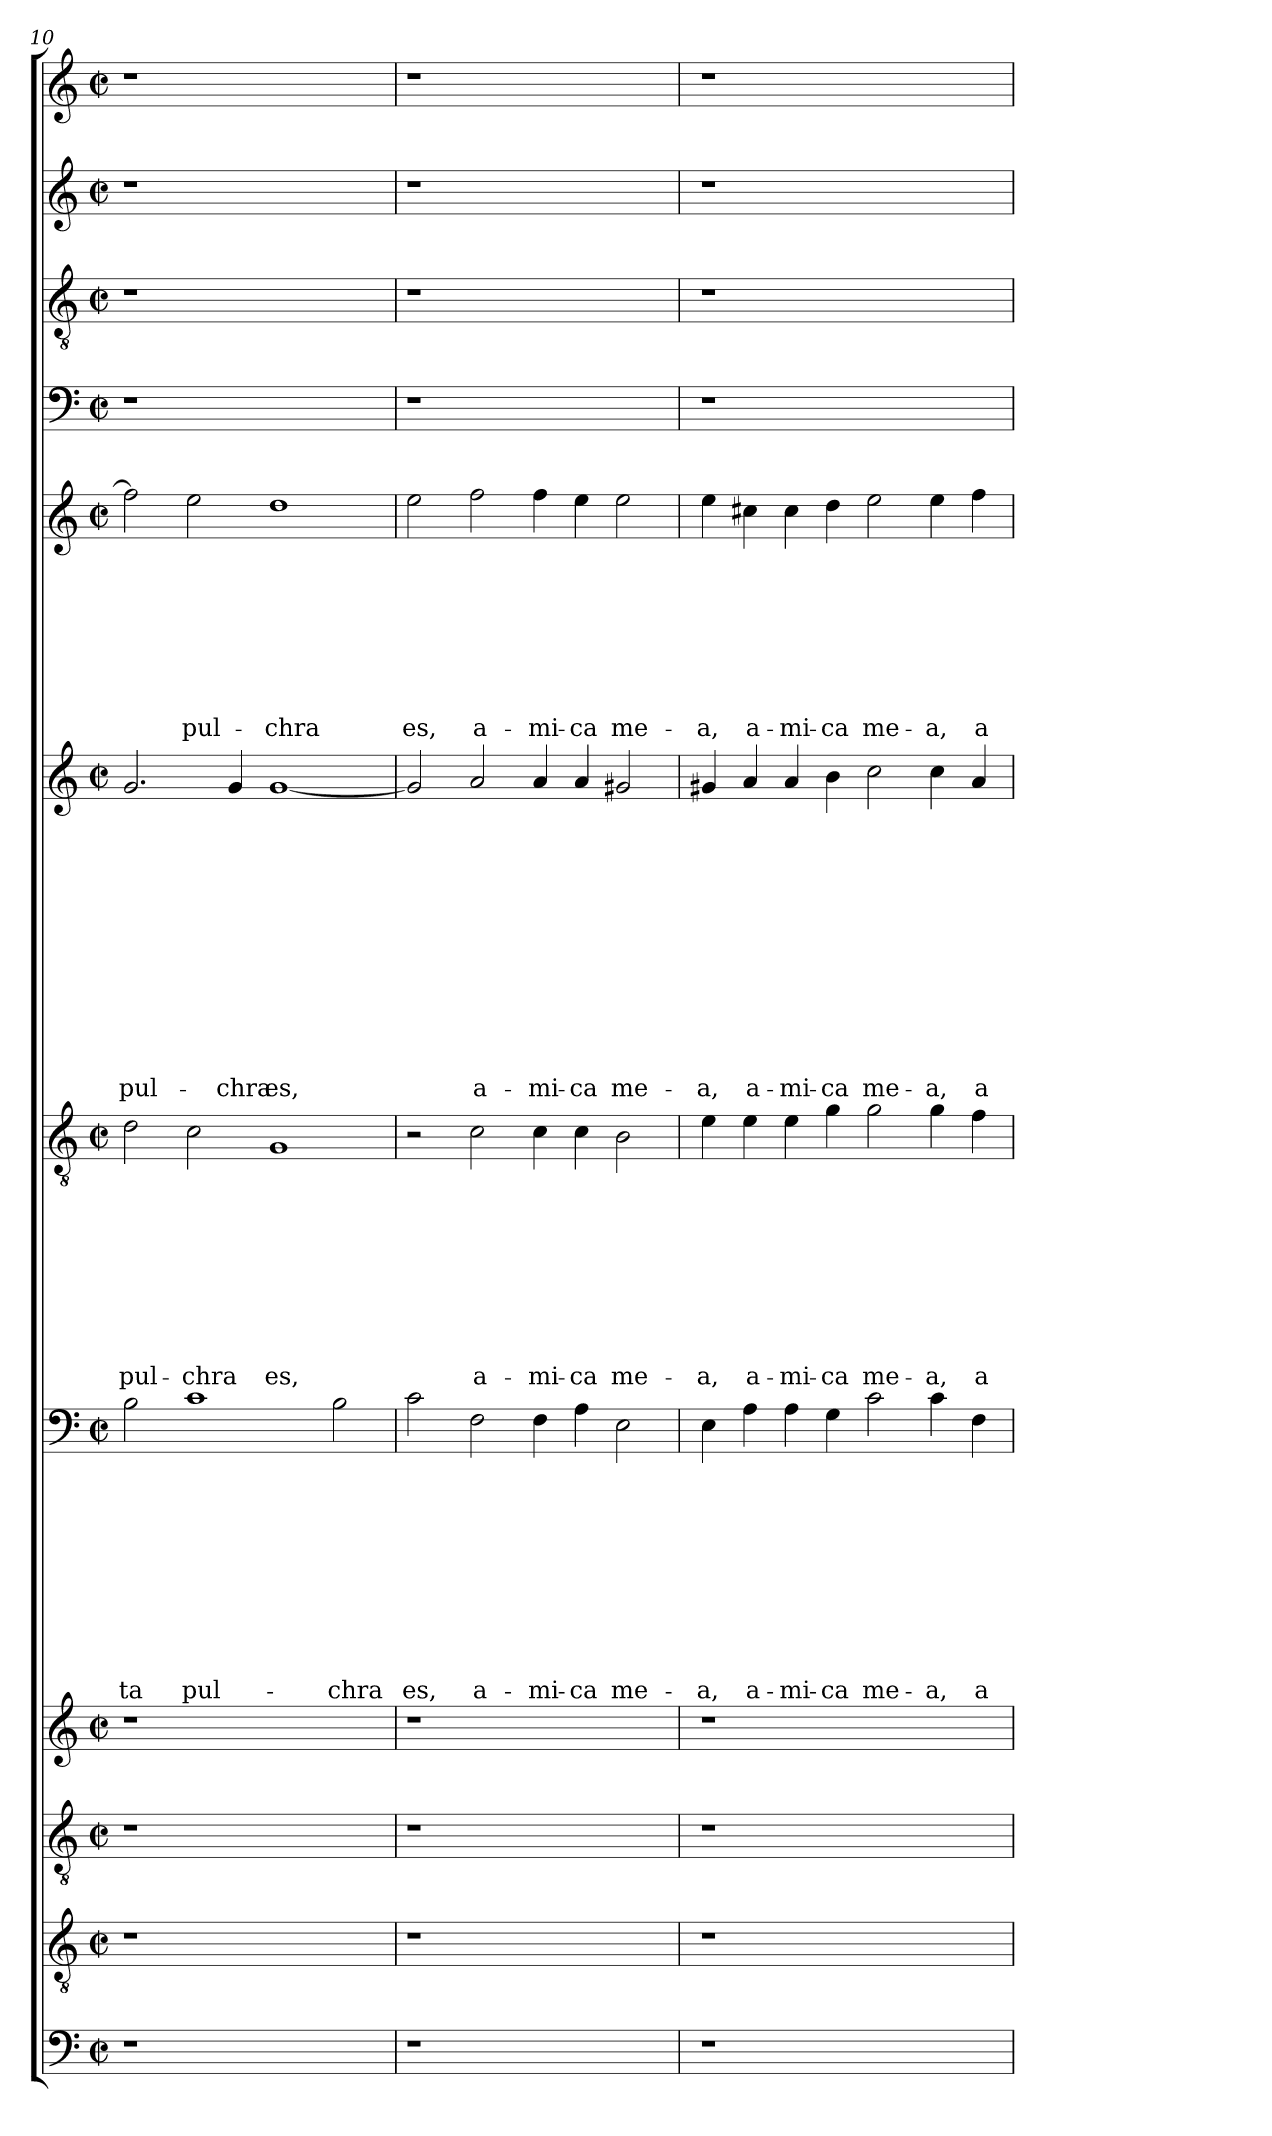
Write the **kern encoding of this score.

**kern	**kern	**kern	**kern	**kern	**text	**text	**text	**text	**text	**text	**text	**text	**text	**text	**kern	**text	**text	**text	**text	**text	**text	**text	**text	**text	**kern	**text	**text	**text	**text	**text	**text	**text	**text	**text	**text	**text	**text	**kern	**text	**text	**text	**text	**text	**text	**text	**text	**kern	**kern	**kern	**kern
*part12	*part11	*part10	*part9	*part8	*part8	*part8	*part8	*part8	*part8	*part8	*part8	*part8	*part8	*part8	*part7	*part7	*part7	*part7	*part7	*part7	*part7	*part7	*part7	*part7	*part6	*part6	*part6	*part6	*part6	*part6	*part6	*part6	*part6	*part6	*part6	*part6	*part6	*part5	*part5	*part5	*part5	*part5	*part5	*part5	*part5	*part5	*part4	*part3	*part2	*part1
*staff12	*staff11	*staff10	*staff9	*staff8	*staff8	*staff8	*staff8	*staff8	*staff8	*staff8	*staff8	*staff8	*staff8	*staff8	*staff7	*staff7	*staff7	*staff7	*staff7	*staff7	*staff7	*staff7	*staff7	*staff7	*staff6	*staff6	*staff6	*staff6	*staff6	*staff6	*staff6	*staff6	*staff6	*staff6	*staff6	*staff6	*staff6	*staff5	*staff5	*staff5	*staff5	*staff5	*staff5	*staff5	*staff5	*staff5	*staff4	*staff3	*staff2	*staff1
*clefF4	*clefGv2	*clefGv2	*clefG2	*clefF4	*	*	*	*	*	*	*	*	*	*	*clefGv2	*	*	*	*	*	*	*	*	*	*clefG2	*	*	*	*	*	*	*	*	*	*	*	*	*clefG2	*	*	*	*	*	*	*	*	*clefF4	*clefGv2	*clefG2	*clefG2
*k[]	*k[]	*k[]	*k[]	*k[]	*	*	*	*	*	*	*	*	*	*	*k[]	*	*	*	*	*	*	*	*	*	*k[]	*	*	*	*	*	*	*	*	*	*	*	*	*k[]	*	*	*	*	*	*	*	*	*k[]	*k[]	*k[]	*k[]
*C:	*C:	*C:	*C:	*C:	*	*	*	*	*	*	*	*	*	*	*C:	*	*	*	*	*	*	*	*	*	*C:	*	*	*	*	*	*	*	*	*	*	*	*	*C:	*	*	*	*	*	*	*	*	*C:	*C:	*C:	*C:
*M2/2	*M2/2	*M2/2	*M2/2	*M2/2	*	*	*	*	*	*	*	*	*	*	*M2/2	*	*	*	*	*	*	*	*	*	*M2/2	*	*	*	*	*	*	*	*	*	*	*	*	*M2/2	*	*	*	*	*	*	*	*	*M2/2	*M2/2	*M2/2	*M2/2
*met(c|)	*met(c|)	*met(c|)	*met(c|)	*met(c|)	*	*	*	*	*	*	*	*	*	*	*met(c|)	*	*	*	*	*	*	*	*	*	*met(c|)	*	*	*	*	*	*	*	*	*	*	*	*	*met(c|)	*	*	*	*	*	*	*	*	*met(c|)	*met(c|)	*met(c|)	*met(c|)
=10	=10	=10	=10	=10	=10	=10	=10	=10	=10	=10	=10	=10	=10	=10	=10	=10	=10	=10	=10	=10	=10	=10	=10	=10	=10	=10	=10	=10	=10	=10	=10	=10	=10	=10	=10	=10	=10	=10	=10	=10	=10	=10	=10	=10	=10	=10	=10	=10	=10	=10
!	!	!	!	!	!	!	!	!	!	!	!	!	!	!LO:LY:b	!	!	!	!	!	!	!	!	!	!LO:LY:b	!	!	!	!	!	!	!	!	!	!	!	!	!LO:LY:b	!	!	!	!	!	!	!	!	!	!	!	!	!
1r	1r	1r	1r	2B\	.	.	.	.	.	.	.	.	.	-ta	2d\	.	.	.	.	.	.	.	.	pul-	2.g/	.	.	.	.	.	.	.	.	.	.	.	pul-	2ff\]	.	.	.	.	.	.	.	.	1r	1r	1r	1r
!	!	!	!	!	!	!	!	!	!	!	!	!	!	!LO:LY:b	!	!	!	!	!	!	!	!	!	!LO:LY:b	!	!	!	!	!	!	!	!	!	!	!	!	!	!	!	!	!	!	!	!	!	!LO:LY:b	!	!	!	!
.	.	.	.	1c	.	.	.	.	.	.	.	.	.	pul-	2c\	.	.	.	.	.	.	.	.	-chra	.	.	.	.	.	.	.	.	.	.	.	.	.	2ee\	.	.	.	.	.	.	.	pul-	.	.	.	.
!	!	!	!	!	!	!	!	!	!	!	!	!	!	!	!	!	!	!	!	!	!	!	!	!	!	!	!	!	!	!	!	!	!	!	!	!	!LO:LY:b	!	!	!	!	!	!	!	!	!	!	!	!	!
.	.	.	.	.	.	.	.	.	.	.	.	.	.	.	.	.	.	.	.	.	.	.	.	.	4g/	.	.	.	.	.	.	.	.	.	.	.	-chra	.	.	.	.	.	.	.	.	.	.	.	.	.
!	!	!	!	!	!	!	!	!	!	!	!	!	!	!	!	!	!	!	!	!	!	!	!	!LO:LY:b	!	!	!	!	!	!	!	!	!	!	!	!	!LO:LY:b	!	!	!	!	!	!	!	!	!LO:LY:b	!	!	!	!
1ryy	1ryy	1ryy	1ryy	.	.	.	.	.	.	.	.	.	.	.	1G	.	.	.	.	.	.	.	.	es,	[1g	.	.	.	.	.	.	.	.	.	.	.	es,	1dd	.	.	.	.	.	.	.	-chra	1ryy	1ryy	1ryy	1ryy
!	!	!	!	!	!	!	!	!	!	!	!	!	!	!LO:LY:b	!	!	!	!	!	!	!	!	!	!	!	!	!	!	!	!	!	!	!	!	!	!	!	!	!	!	!	!	!	!	!	!	!	!	!	!
.	.	.	.	2B\	.	.	.	.	.	.	.	.	.	-chra	.	.	.	.	.	.	.	.	.	.	.	.	.	.	.	.	.	.	.	.	.	.	.	.	.	.	.	.	.	.	.	.	.	.	.	.
=11	=11	=11	=11	=11	=11	=11	=11	=11	=11	=11	=11	=11	=11	=11	=11	=11	=11	=11	=11	=11	=11	=11	=11	=11	=11	=11	=11	=11	=11	=11	=11	=11	=11	=11	=11	=11	=11	=11	=11	=11	=11	=11	=11	=11	=11	=11	=11	=11	=11	=11
!	!	!	!	!	!	!	!	!	!	!	!	!	!	!LO:LY:b	!	!	!	!	!	!	!	!	!	!	!	!	!	!	!	!	!	!	!	!	!	!	!	!	!	!	!	!	!	!	!	!LO:LY:b	!	!	!	!
1r	1r	1r	1r	2c\	.	.	.	.	.	.	.	.	.	es,	2r	.	.	.	.	.	.	.	.	.	2g/]	.	.	.	.	.	.	.	.	.	.	.	.	2ee\	.	.	.	.	.	.	.	es,	1r	1r	1r	1r
!	!	!	!	!	!	!	!	!	!	!	!	!	!	!LO:LY:b	!	!	!	!	!	!	!	!	!	!LO:LY:b	!	!	!	!	!	!	!	!	!	!	!	!	!LO:LY:b	!	!	!	!	!	!	!	!	!LO:LY:b	!	!	!	!
.	.	.	.	2F\	.	.	.	.	.	.	.	.	.	a-	2c\	.	.	.	.	.	.	.	.	a-	2a/	.	.	.	.	.	.	.	.	.	.	.	a-	2ff\	.	.	.	.	.	.	.	a-	.	.	.	.
!	!	!	!	!	!	!	!	!	!	!	!	!	!	!LO:LY:b	!	!	!	!	!	!	!	!	!	!LO:LY:b	!	!	!	!	!	!	!	!	!	!	!	!	!LO:LY:b	!	!	!	!	!	!	!	!	!LO:LY:b	!	!	!	!
1ryy	1ryy	1ryy	1ryy	4F\	.	.	.	.	.	.	.	.	.	-mi-	4c\	.	.	.	.	.	.	.	.	-mi-	4a/	.	.	.	.	.	.	.	.	.	.	.	-mi-	4ff\	.	.	.	.	.	.	.	-mi-	1ryy	1ryy	1ryy	1ryy
!	!	!	!	!	!	!	!	!	!	!	!	!	!	!LO:LY:b	!	!	!	!	!	!	!	!	!	!LO:LY:b	!	!	!	!	!	!	!	!	!	!	!	!	!LO:LY:b	!	!	!	!	!	!	!	!	!LO:LY:b	!	!	!	!
.	.	.	.	4A\	.	.	.	.	.	.	.	.	.	-ca	4c\	.	.	.	.	.	.	.	.	-ca	4a/	.	.	.	.	.	.	.	.	.	.	.	-ca	4ee\	.	.	.	.	.	.	.	-ca	.	.	.	.
!	!	!	!	!	!	!	!	!	!	!	!	!	!	!LO:LY:b	!	!	!	!	!	!	!	!	!	!LO:LY:b	!	!	!	!	!	!	!	!	!	!	!	!	!LO:LY:b	!	!	!	!	!	!	!	!	!LO:LY:b	!	!	!	!
.	.	.	.	2E\	.	.	.	.	.	.	.	.	.	me-	2B\	.	.	.	.	.	.	.	.	me-	2g#X/	.	.	.	.	.	.	.	.	.	.	.	me-	2ee\	.	.	.	.	.	.	.	me-	.	.	.	.
!!LO:PB:g=z
=12	=12	=12	=12	=12	=12	=12	=12	=12	=12	=12	=12	=12	=12	=12	=12	=12	=12	=12	=12	=12	=12	=12	=12	=12	=12	=12	=12	=12	=12	=12	=12	=12	=12	=12	=12	=12	=12	=12	=12	=12	=12	=12	=12	=12	=12	=12	=12	=12	=12	=12
!	!	!	!	!	!	!	!	!	!	!	!	!	!	!LO:LY:b	!	!	!	!	!	!	!	!	!	!LO:LY:b	!	!	!	!	!	!	!	!	!	!	!	!	!LO:LY:b	!	!	!	!	!	!	!	!	!LO:LY:b	!	!	!	!
1r	1r	1r	1r	4E\	.	.	.	.	.	.	.	.	.	-a,	4e\	.	.	.	.	.	.	.	.	-a,	4g#X/	.	.	.	.	.	.	.	.	.	.	.	-a,	4ee\	.	.	.	.	.	.	.	-a,	1r	1r	1r	1r
!	!	!	!	!	!	!	!	!	!	!	!	!	!	!LO:LY:b	!	!	!	!	!	!	!	!	!	!LO:LY:b	!	!	!	!	!	!	!	!	!	!	!	!	!LO:LY:b	!	!	!	!	!	!	!	!	!LO:LY:b	!	!	!	!
.	.	.	.	4A\	.	.	.	.	.	.	.	.	.	a-	4e\	.	.	.	.	.	.	.	.	a-	4a/	.	.	.	.	.	.	.	.	.	.	.	a-	4cc#X\	.	.	.	.	.	.	.	a-	.	.	.	.
!	!	!	!	!	!	!	!	!	!	!	!	!	!	!LO:LY:b	!	!	!	!	!	!	!	!	!	!LO:LY:b	!	!	!	!	!	!	!	!	!	!	!	!	!LO:LY:b	!	!	!	!	!	!	!	!	!LO:LY:b	!	!	!	!
.	.	.	.	4A\	.	.	.	.	.	.	.	.	.	-mi-	4e\	.	.	.	.	.	.	.	.	-mi-	4a/	.	.	.	.	.	.	.	.	.	.	.	-mi-	4cc#\	.	.	.	.	.	.	.	-mi-	.	.	.	.
!	!	!	!	!	!	!	!	!	!	!	!	!	!	!LO:LY:b	!	!	!	!	!	!	!	!	!	!LO:LY:b	!	!	!	!	!	!	!	!	!	!	!	!	!LO:LY:b	!	!	!	!	!	!	!	!	!LO:LY:b	!	!	!	!
.	.	.	.	4G\	.	.	.	.	.	.	.	.	.	-ca	4g\	.	.	.	.	.	.	.	.	-ca	4b\	.	.	.	.	.	.	.	.	.	.	.	-ca	4dd\	.	.	.	.	.	.	.	-ca	.	.	.	.
!	!	!	!	!	!	!	!	!	!	!	!	!	!	!LO:LY:b	!	!	!	!	!	!	!	!	!	!LO:LY:b	!	!	!	!	!	!	!	!	!	!	!	!	!LO:LY:b	!	!	!	!	!	!	!	!	!LO:LY:b	!	!	!	!
1ryy	1ryy	1ryy	1ryy	2c\	.	.	.	.	.	.	.	.	.	me-	2g\	.	.	.	.	.	.	.	.	me-	2cc\	.	.	.	.	.	.	.	.	.	.	.	me-	2ee\	.	.	.	.	.	.	.	me-	1ryy	1ryy	1ryy	1ryy
!	!	!	!	!	!	!	!	!	!	!	!	!	!	!LO:LY:b	!	!	!	!	!	!	!	!	!	!LO:LY:b	!	!	!	!	!	!	!	!	!	!	!	!	!LO:LY:b	!	!	!	!	!	!	!	!	!LO:LY:b	!	!	!	!
.	.	.	.	4c\	.	.	.	.	.	.	.	.	.	-a,	4g\	.	.	.	.	.	.	.	.	-a,	4cc\	.	.	.	.	.	.	.	.	.	.	.	-a,	4ee\	.	.	.	.	.	.	.	-a,	.	.	.	.
!	!	!	!	!	!	!	!	!	!	!	!	!	!	!LO:LY:b	!	!	!	!	!	!	!	!	!	!LO:LY:b	!	!	!	!	!	!	!	!	!	!	!	!	!LO:LY:b	!	!	!	!	!	!	!	!	!LO:LY:b	!	!	!	!
.	.	.	.	4F\	.	.	.	.	.	.	.	.	.	a-	4f\	.	.	.	.	.	.	.	.	a-	4a/	.	.	.	.	.	.	.	.	.	.	.	a-	4ff\	.	.	.	.	.	.	.	a-	.	.	.	.
=	=	=	=	=	=	=	=	=	=	=	=	=	=	=	=	=	=	=	=	=	=	=	=	=	=	=	=	=	=	=	=	=	=	=	=	=	=	=	=	=	=	=	=	=	=	=	=	=	=	=
*-	*-	*-	*-	*-	*-	*-	*-	*-	*-	*-	*-	*-	*-	*-	*-	*-	*-	*-	*-	*-	*-	*-	*-	*-	*-	*-	*-	*-	*-	*-	*-	*-	*-	*-	*-	*-	*-	*-	*-	*-	*-	*-	*-	*-	*-	*-	*-	*-	*-	*-
